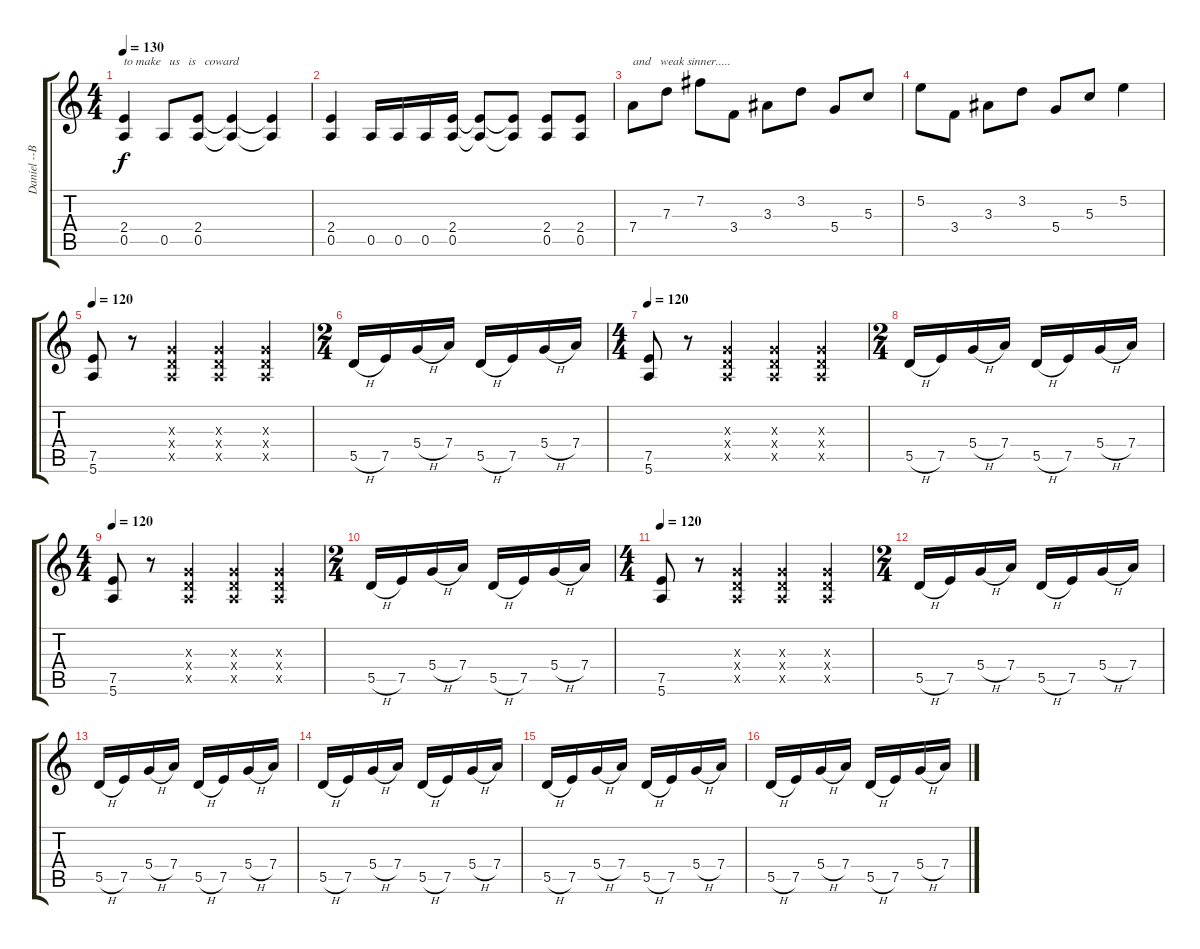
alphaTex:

\track ("Daniel --Base" "Daniel --B") {instrument distortionguitar}
\staff {score tabs}
\tuning (E4 B3 G3 D3 A2 E2) {hide}
\ts (4 4)
\tempo 130
\clef g2
\ks c
(2.4 0.5).4{txt "to make   us   is   coward" dy f} 0.5.8 (2.4 0.5).8 (2.4{t} 0.5{t}).4 (2.4{t} 0.5{t}).4 |
(2.4 0.5).4 0.5.16 0.5.16 0.5.16 (2.4 0.5).16 (2.4{t} 0.5{t}).8 (2.4{t} 0.5{t}).8 (2.4 0.5).8 (2.4 0.5).8 |
7.4.8{txt "and   weak sinner....."} 7.3.8 7.2.8 3.4.8 3.3.8 3.2.8 5.4.8 5.3.8 |
5.2.8 3.4.8 3.3.8 3.2.8 5.4.8 5.3.8 5.2.4 |
\tempo 120
(7.5 5.6).8 r.8 (0.3{x} 0.4{x} 0.5{x}).4 (0.3{x} 0.4{x} 0.5{x}).4 (0.3{x} 0.4{x} 0.5{x}).4 |
\ts (2 4)
5.5{h}.16 7.5.16 5.4{h}.16 7.4.16 5.5{h}.16 7.5.16 5.4{h}.16 7.4.16 |
\ts (4 4)
\tempo 120
(7.5 5.6).8 r.8 (0.3{x} 0.4{x} 0.5{x}).4 (0.3{x} 0.4{x} 0.5{x}).4 (0.3{x} 0.4{x} 0.5{x}).4 |
\ts (2 4)
5.5{h}.16 7.5.16 5.4{h}.16 7.4.16 5.5{h}.16 7.5.16 5.4{h}.16 7.4.16 |
\ts (4 4)
\tempo 120
(7.5 5.6).8 r.8 (0.3{x} 0.4{x} 0.5{x}).4 (0.3{x} 0.4{x} 0.5{x}).4 (0.3{x} 0.4{x} 0.5{x}).4 |
\ts (2 4)
5.5{h}.16 7.5.16 5.4{h}.16 7.4.16 5.5{h}.16 7.5.16 5.4{h}.16 7.4.16 |
\ts (4 4)
\tempo 120
(7.5 5.6).8 r.8 (0.3{x} 0.4{x} 0.5{x}).4 (0.3{x} 0.4{x} 0.5{x}).4 (0.3{x} 0.4{x} 0.5{x}).4 |
\ts (2 4)
5.5{h}.16 7.5.16 5.4{h}.16 7.4.16 5.5{h}.16 7.5.16 5.4{h}.16 7.4.16 |
5.5{h}.16 7.5.16 5.4{h}.16 7.4.16 5.5{h}.16 7.5.16 5.4{h}.16 7.4.16 |
5.5{h}.16 7.5.16 5.4{h}.16 7.4.16 5.5{h}.16 7.5.16 5.4{h}.16 7.4.16 |
5.5{h}.16 7.5.16 5.4{h}.16 7.4.16 5.5{h}.16 7.5.16 5.4{h}.16 7.4.16 |
5.5{h}.16 7.5.16 5.4{h}.16 7.4.16 5.5{h}.16 7.5.16 5.4{h}.16 7.4.16
